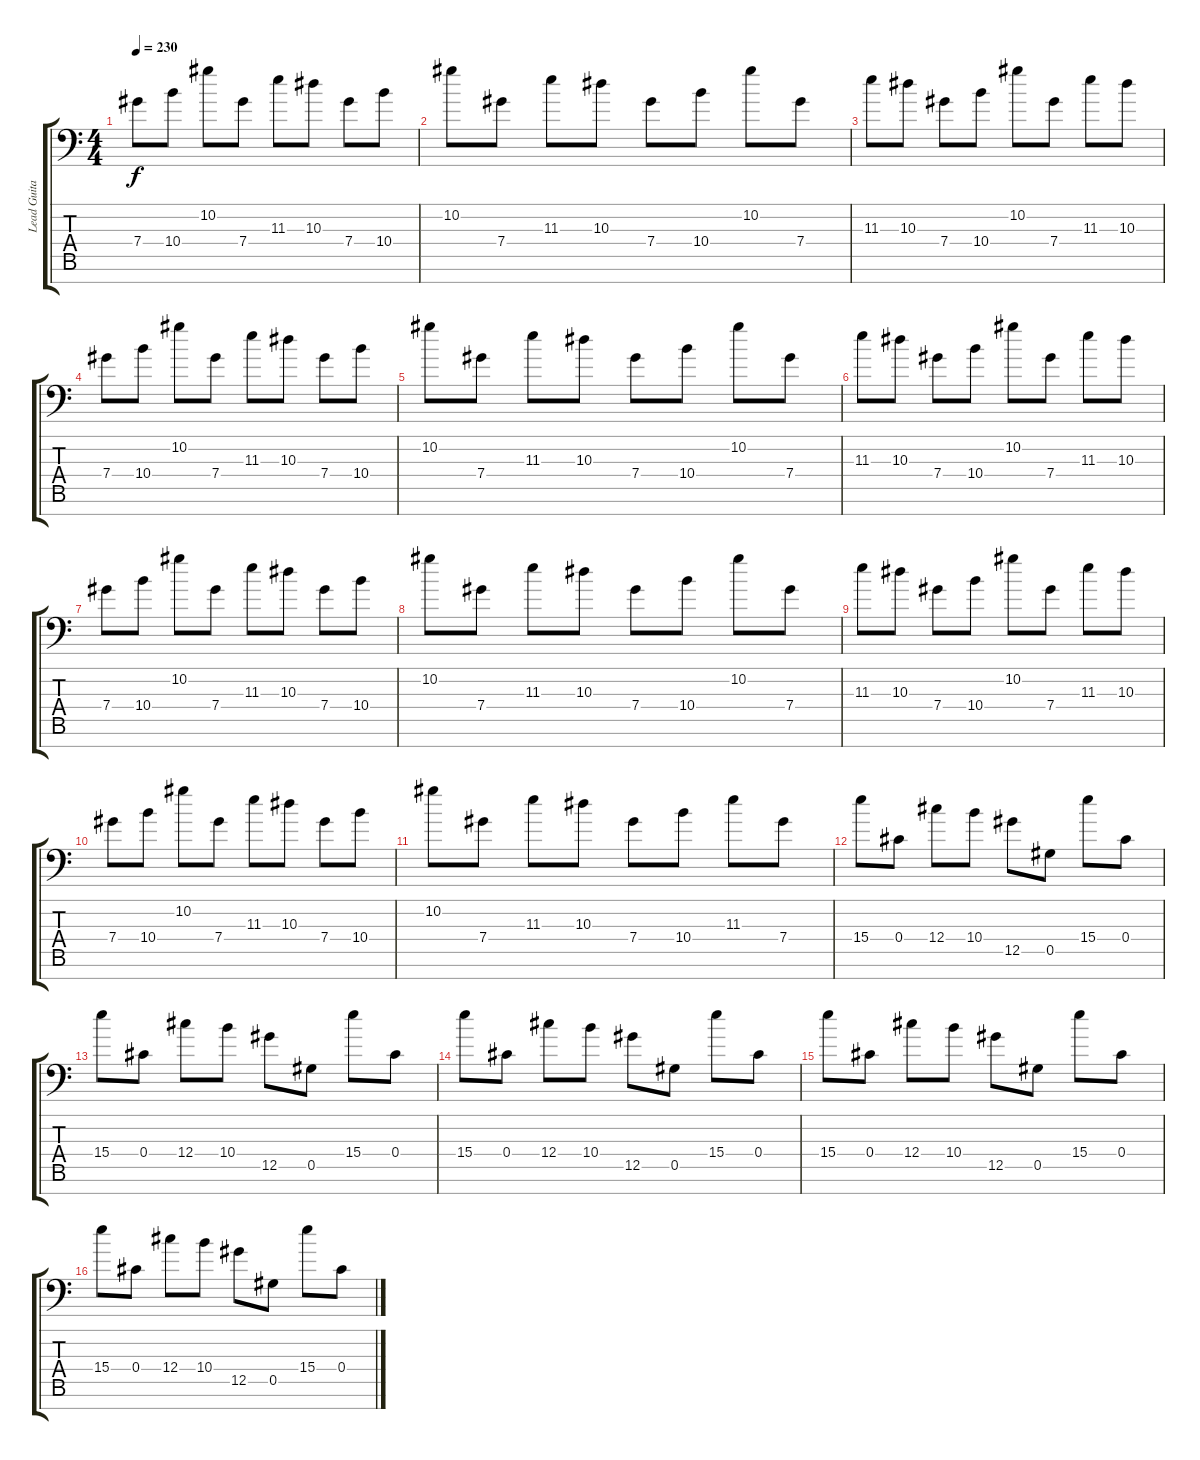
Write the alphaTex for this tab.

\track ("Lead Guitar " "Lead Guita") {instrument distortionguitar}
\staff {score tabs}
\tuning (Eb4 Bb3 F3 Db3 Ab2 Eb2 Ab1) {hide}
\ts (4 4)
\tempo 230
\clef f4
\ks c
7.4.8{dy f} 10.4.8 10.2.8 7.4.8 11.3.8 10.3.8 7.4.8 10.4.8 |
10.2.8 7.4.8 11.3.8 10.3.8 7.4.8 10.4.8 10.2.8 7.4.8 |
11.3.8 10.3.8 7.4.8 10.4.8 10.2.8 7.4.8 11.3.8 10.3.8 |
7.4.8 10.4.8 10.2.8 7.4.8 11.3.8 10.3.8 7.4.8 10.4.8 |
10.2.8 7.4.8 11.3.8 10.3.8 7.4.8 10.4.8 10.2.8 7.4.8 |
11.3.8 10.3.8 7.4.8 10.4.8 10.2.8 7.4.8 11.3.8 10.3.8 |
7.4.8 10.4.8 10.2.8 7.4.8 11.3.8 10.3.8 7.4.8 10.4.8 |
10.2.8 7.4.8 11.3.8 10.3.8 7.4.8 10.4.8 10.2.8 7.4.8 |
11.3.8 10.3.8 7.4.8 10.4.8 10.2.8 7.4.8 11.3.8 10.3.8 |
7.4.8 10.4.8 10.2.8 7.4.8 11.3.8 10.3.8 7.4.8 10.4.8 |
10.2.8 7.4.8 11.3.8 10.3.8 7.4.8 10.4.8 11.3.8 7.4.8 |
15.4.8 0.4.8 12.4.8 10.4.8 12.5.8 0.5.8 15.4.8 0.4.8 |
15.4.8 0.4.8 12.4.8 10.4.8 12.5.8 0.5.8 15.4.8 0.4.8 |
15.4.8 0.4.8 12.4.8 10.4.8 12.5.8 0.5.8 15.4.8 0.4.8 |
15.4.8 0.4.8 12.4.8 10.4.8 12.5.8 0.5.8 15.4.8 0.4.8 |
15.4.8 0.4.8 12.4.8 10.4.8 12.5.8 0.5.8 15.4.8 0.4.8
